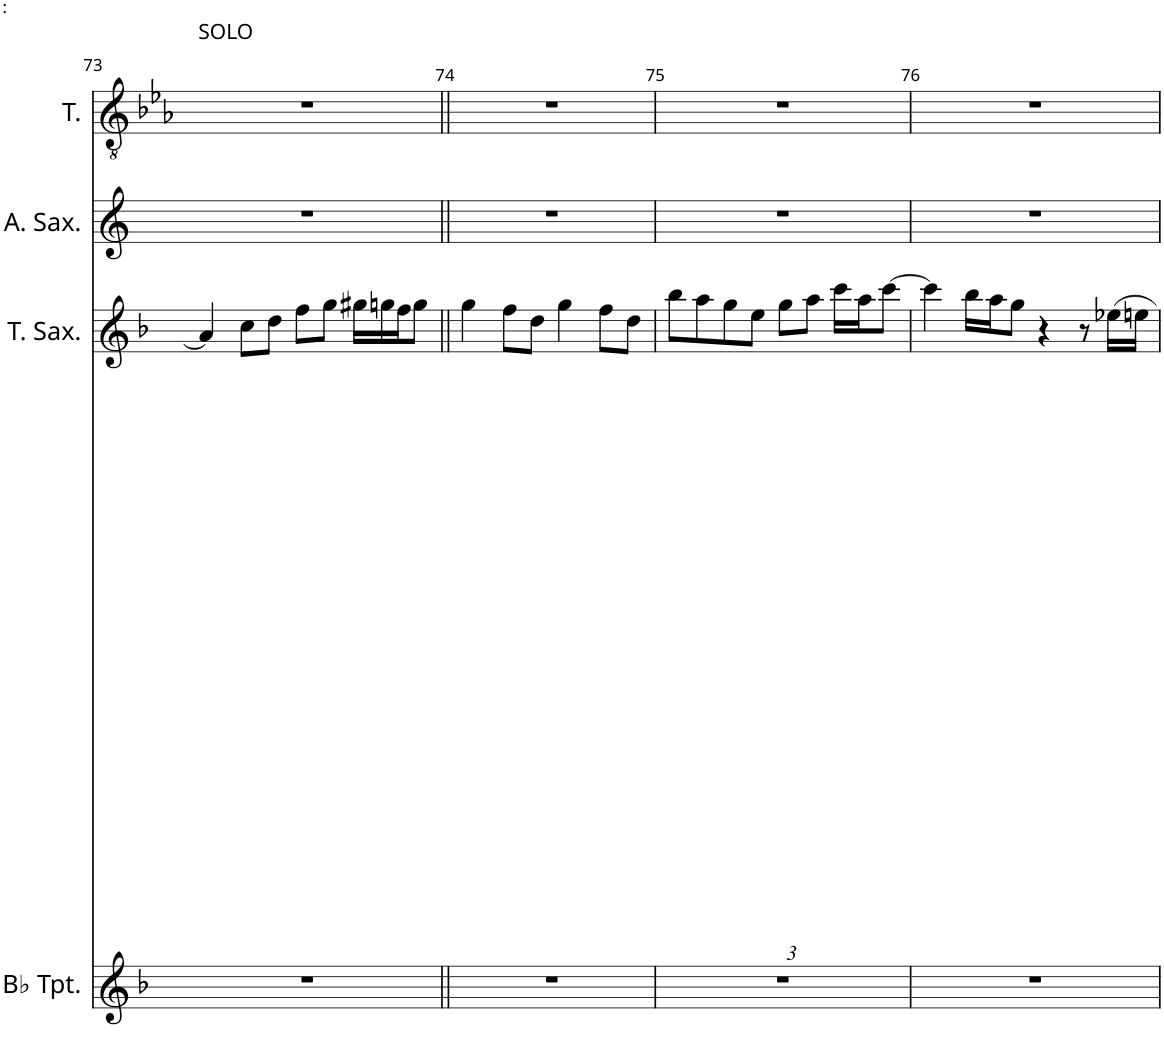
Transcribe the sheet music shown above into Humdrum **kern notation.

**kern	**kern	**kern	**kern
*part4	*part3	*part2	*part1
*staff4	*staff3	*staff2	*staff1
*I"Bb Trumpet	*I"Tenor Saxophone	*I"Alto Saxophone	*I"Tenor
*I'Bb Tpt.	*I'T. Sax.	*I'A. Sax.	*I'T.
!!LO:PB:g=z
*clefG2	*clefG2	*clefG2	*clefGv2
*Trd1c2	*Trd8c14	*Trd5c9	*
*k[b-]	*k[b-]	*k[]	*k[b-e-a-]
*M4/4	*M4/4	*M4/4	*M4/4
=73	=73	=73	=73
!	!	!	!LO:TX:a:t=SOLO
1r	4a/]	1r	1r
.	8cc\L	.	.
.	8dd\J	.	.
.	8ff\L	.	.
.	8gg\J	.	.
*	*Xbrackettup	*	*
.	24gg#X\LL	.	.
.	24ggn\	.	.
.	24ff\J	.	.
.	8gg\J	.	.
=74||	=74||	=74||	=74||
1r	4gg\	1r	1r
.	8ff\L	.	.
.	8dd\J	.	.
.	4gg\	.	.
.	8ff\L	.	.
.	8dd\J	.	.
=75	=75	=75	=75
1r	8bb-\L	1r	1r
.	8aa\	.	.
.	8gg\	.	.
.	8ee\J	.	.
.	8gg\L	.	.
.	8aa\J	.	.
.	16ccc\LL	.	.
.	16aa\J	.	.
.	[8ccc\J	.	.
=76	=76	=76	=76
1r	4ccc\]	1r	1r
.	16bb-\LL	.	.
.	16aa\J	.	.
.	8gg\J	.	.
.	4r	.	.
.	8r	.	.
.	16ee-X\LL	.	.
.	16een\JJ	.	.
=	=	=	=
*-	*-	*-	*-
